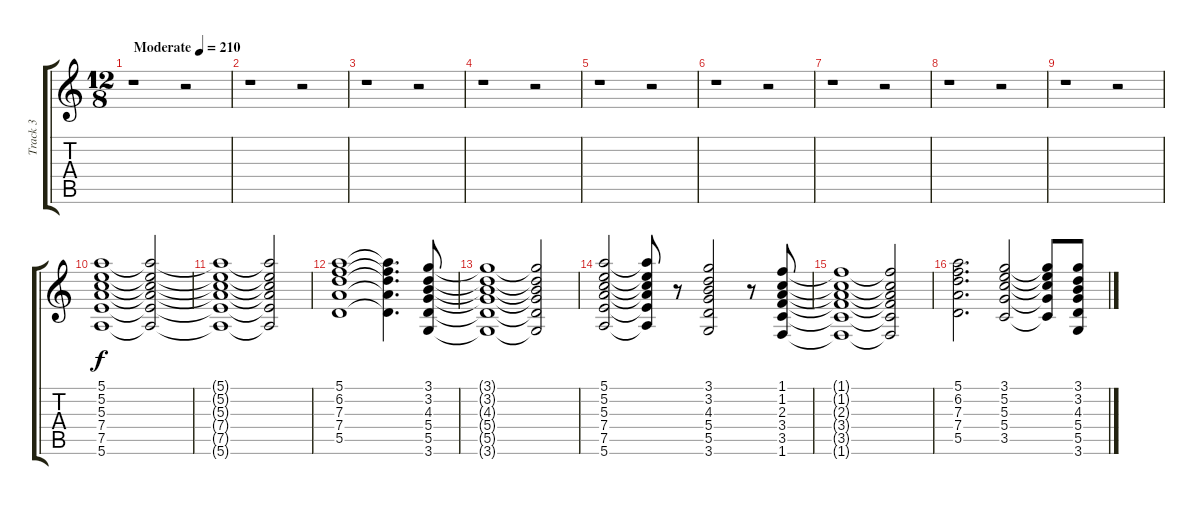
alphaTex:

\track ("Track 3" "Track 3") {instrument overdrivenguitar}
\staff {score tabs}
\tuning (E4 B3 G3 D3 A2 E2) {hide}
\ts (12 8)
\tempo (210 "Moderate")
\clef g2
\ks c
r.1{dy f instrument overdrivenguitar} r.2 |
r.1 r.2 |
r.1 r.2 |
r.1 r.2 |
r.1 r.2 |
r.1 r.2 |
r.1 r.2 |
r.1 r.2 |
r.1 r.2 |
(5.1 5.2 5.3 7.4 7.5 5.6).1 (5.1{t} 5.2{t} 5.3{t} 7.4{t} 7.5{t} 5.6{t}).2 |
(5.1{t} 5.2{t} 5.3{t} 7.4{t} 7.5{t} 5.6{t}).1 (5.1{t} 5.2{t} 5.3{t} 7.4{t} 7.5{t} 5.6{t}).2 |
(5.1 6.2 7.3 7.4 5.5).1 (5.1{t} 6.2{t} 7.3{t} 7.4{t} 5.5{t}).4{d} (3.1 3.2 4.3 5.4 5.5 3.6).8 |
(3.1{t} 3.2{t} 4.3{t} 5.4{t} 5.5{t} 3.6{t}).1 (3.1{t} 3.2{t} 4.3{t} 5.4{t} 5.5{t} 3.6{t}).2 |
(5.1 5.2 5.3 7.4 7.5 5.6).2 (5.1{t} 5.2{t} 5.3{t} 7.4{t} 7.5{t} 5.6{t}).8 r.8 (3.1 3.2 4.3 5.4 5.5 3.6).2 r.8 (1.1 1.2 2.3 3.4 3.5 1.6).8 |
(1.1{t} 1.2{t} 2.3{t} 3.4{t} 3.5{t} 1.6{t}).1 (1.1{t} 1.2{t} 2.3{t} 3.4{t} 3.5{t} 1.6{t}).2 |
(5.1 6.2 7.3 7.4 5.5).2{d} (3.1 5.2 5.3 5.4 3.5).2 (3.1{t} 5.2{t} 5.3{t} 5.4{t} 3.5{t}).8 (3.1 3.2 4.3 5.4 5.5 3.6).8
